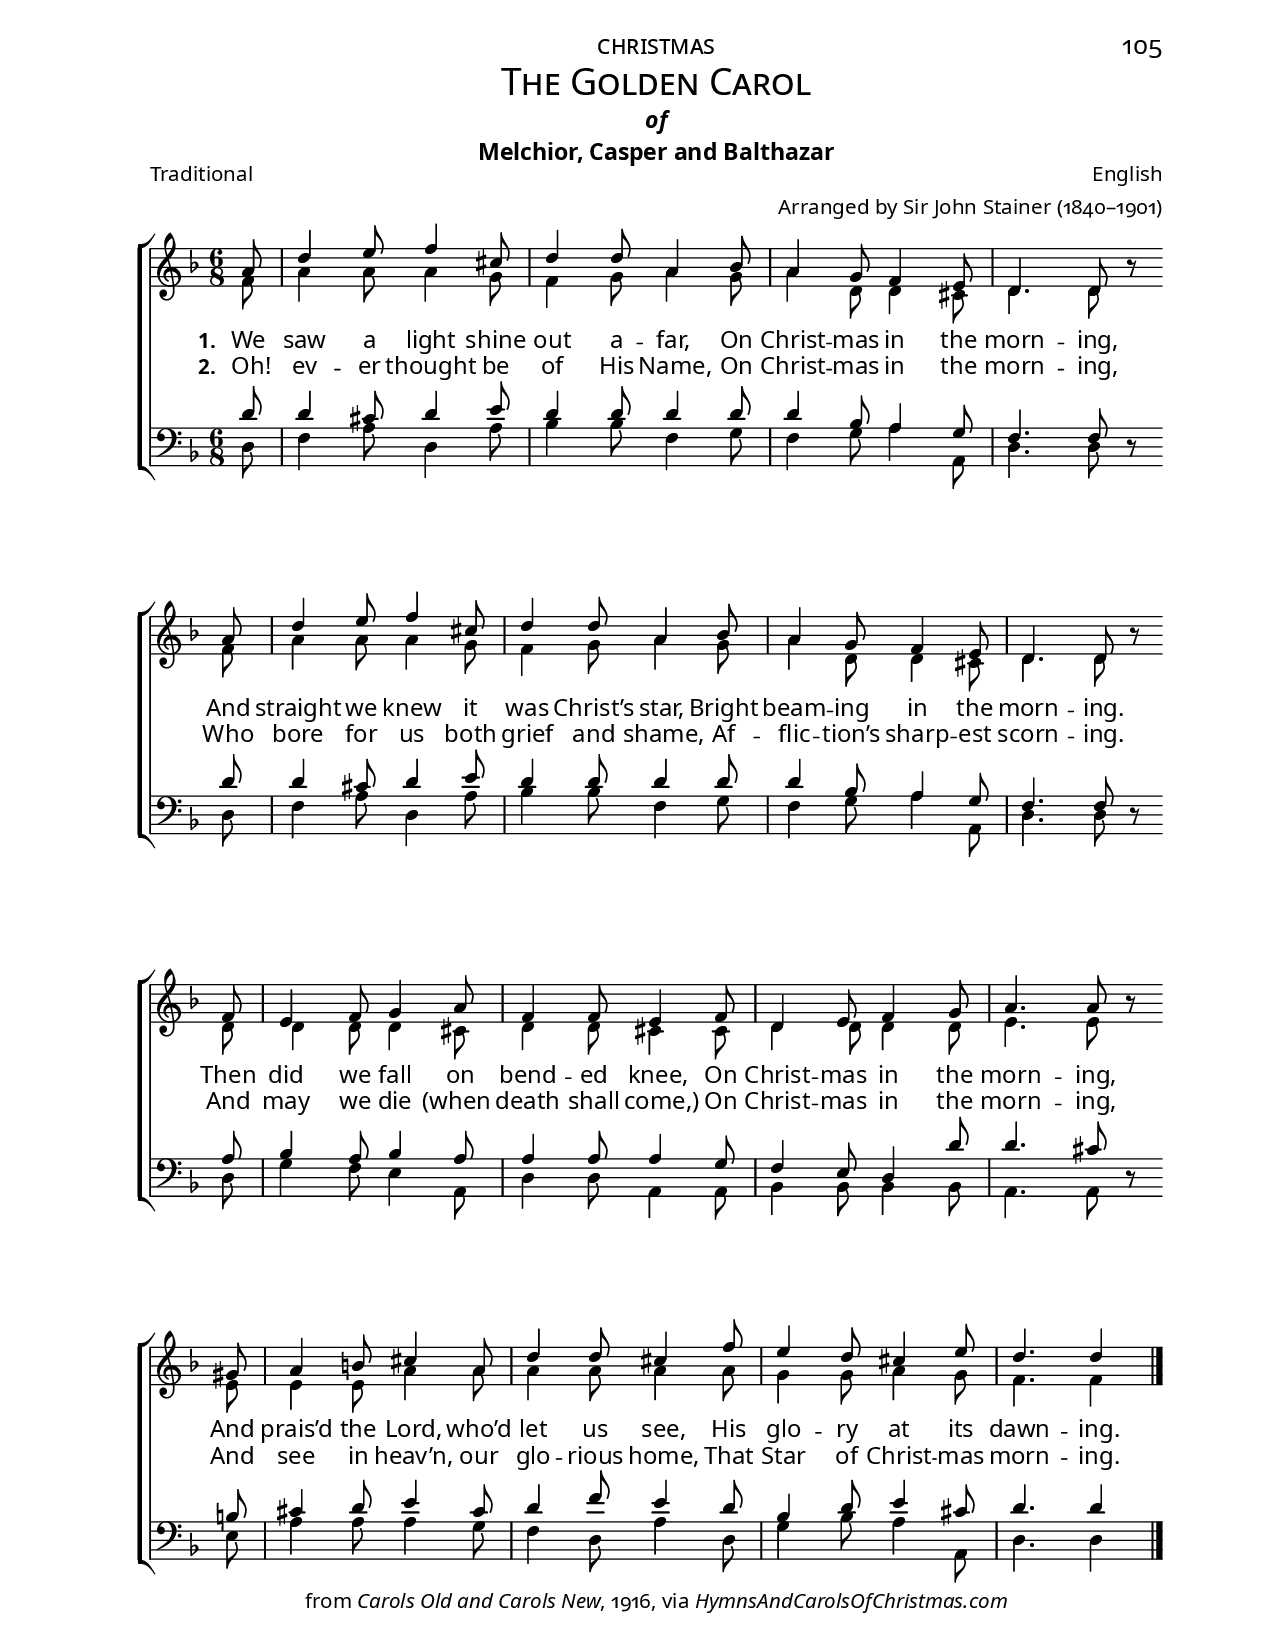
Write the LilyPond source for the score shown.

\version "2.14.2"
\include "util.ly"
\header {
  title = \markup{\override #'(font-name . "Garamond Premr Pro Smbd Subh"){ \abs-fontsize #18 \smallCapsOldStyle"The Golden Carol"}}
  subtitle = \markup \center-column { \italic"of" "Melchior, Casper and Balthazar" }
  poet = \markup\oldStyleNum"Traditional"
  composer = \markup\oldStyleNum"English"
  arranger = \markup\oldStyleNum"Arranged by Sir John Stainer (1840–1901)"
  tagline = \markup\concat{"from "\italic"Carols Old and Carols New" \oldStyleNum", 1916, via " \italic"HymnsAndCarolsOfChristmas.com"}
}
\paper {
  %print-all-headers = ##t
  paper-height = 11\in
  paper-width = 8.5\in
  indent = 0\in
  %system-system-spacing = #'((basic-distance . 10) (padding . 0))
  %system-system-spacing =
  %  #'((basic-distance . 0)
  %     (minimum-distance . 0)
  %     (padding . -0.35)
  %     (stretchability . 100))
  ragged-last-bottom = ##f
  ragged-bottom = ##f
  two-sided = ##t
  inner-margin = 1\in
  outer-margin = 0.75\in
  top-margin = 0.26\in
  bottom-margin = 0.25\in
  first-page-number = #105
  print-first-page-number = ##t
  headerLine = \markup{ \smallCapsOldStyle"christmas"}
  oddHeaderMarkup = \markup\fill-line{
     \abs-fontsize #12.5
     \combine 
        \fill-line{"" \on-the-fly #print-page-number-check-first
        \oldStylePageNum""
        }
        \fill-line{\headerLine}
  }
  evenHeaderMarkup = \markup {
     \abs-fontsize #12.5
     \combine
        \on-the-fly #print-page-number-check-first
        \oldStylePageNum""
        \fill-line{\headerLine}
  }
}
#(set-global-staff-size 18) \paper{ #(define fonts (make-pango-font-tree "Garamond Premr Pro" "Garamond Premr Pro" "Garamond Premr Pro" (/ 18 20))) }
global = {
  \key f \major
  \time 6/8
  \override DynamicLineSpanner #'staff-padding = #0.0
  \override DynamicLineSpanner #'Y-extent = #'(-1 . 1)
}

sopMusic = \relative c'' {
  \partial 8 a8 |
  d4 e8 f4 cis8 |
  d4 d8 a4 bes8 |
  a4 g8 f4 e8 |
  
  d4. d8 bes'\rest \bar""\break a |
  d4 e8 f4 cis8 |
  d4 d8 a4 bes8 |
  
  a4 g8 f4 e8 |
  d4. d8 bes'\rest \bar""\break f |
  e4 f8 g4 a8 |
  
  f4 f8 e4 f8 |
  d4 e8 f4 g8 |
  a4. a8 bes\rest \bar""\break gis |
  
  a4 b8 cis4 a8 |
  d4 d8 cis4 f8 |
  e4 d8 cis4 e8 |
  \partial8*5 d4. d4 \bar "|."
}
sopWords = \lyricmode {
  
}

altoMusic = \relative c' {
  f8 |
  a4 a8 a4 g8 |
  f4 g8 a4 g8 |
  a4 d,8 d4 cis8 |
  
  d4. d8 s8 f |
  a4 a8 a4 g8 |
  f4 g8 a4 g8 |
  
  a4 d,8 d4 cis8 |
  d4. d8 s d |
  d4 d8 d4 cis8 |
  
  d4 d8 cis4 cis8 |
  d4 d8 d4 d8 |
  e4. e8 s e |
  
  e4 e8 a4 a8 |
  a4 a8 a4 a8 |
  g4 g8 a4 g8 |
  f4. f4 \bar "|."
}
altoWords = \lyricmode {
  \dropLyricsVII
  \set stanza = #"1. "
  We saw a light shine out a -- far, On Christ -- mas in the morn -- ing,
  And straight we knew it was Christ’s star, Bright beam -- ing in the morn -- ing.
  Then did we fall on bend -- ed knee, On Christ -- mas in the morn -- ing,
  And prais’d the Lord, who’d let us see, His glo -- ry at its dawn -- ing.
}
altoWordsII = \lyricmode {
  \dropLyricsVII
  \set stanza = #"2. "
  Oh! ev -- er thought be of His Name, On Christ -- mas in the morn -- ing,
  Who bore for us both grief and shame, Af -- flic -- tion’s sharp -- est scorn -- ing.
  And may we die "(when" death shall come,) On Christ -- mas in the morn -- ing,
  And see in heav’n, our glo -- rious home, That Star of Christ -- mas morn -- ing.
}
altoWordsIII = \lyricmode {
}
altoWordsIV = \lyricmode {
}
altoWordsV = \lyricmode {
}
altoWordsVI = \lyricmode {
}
tenorMusic = \relative c' {
  d8 |
  d4 cis8 d4 e8 |
  d4 d8 d4 d8 |
  d4 bes8 a4 g8 |
  
  f4. f8 s8 d' |
  d4 cis8 d4 e8 |
  d4 d8 d4 d8 |
  
  d4 bes8 a4 g8 |
  f4. f8 s a |
  bes4 a8 bes4 a8 |
  
  a4 a8 a4 g8 |
  f4 e8 d4 d'8 |
  d4. cis8 s b |
  
  cis4 d8 e4 cis8 |
  d4 f8 e4 d8 |
  bes4 d8 e4 cis8 |
  d4. d4 \bar "|."
}
tenorWords = \lyricmode {

}

bassMusic = \relative c {
  d8 |
  f4 a8 d,4 a'8 |
  bes4 bes8 f4 g8 |
  f4 g8 a4 a,8 |
  
  d4. d8 d\rest d |
  f4 a8 d,4 a'8 |
  bes4 bes8 f4 g8 |
  
  f4 g8 a4 a,8 |
  d4. d8 d\rest d |
  g4 f8 e4 a,8 |
  
  d4 d8 a4 a8 |
  bes4 bes8 bes4 bes8 |
  a4. a8 d\rest e |
  
  a4 a8 a4 g8 |
  f4 d8 a'4 d,8 |
  g4 bes8 a4 a,8 |
  d4. d4 \bar "|."
}
bassWords = \lyricmode {

}

pianoRH = \relative c' {
  
}
pianoLH = \relative c' {
  
}

\score {
  <<
   \new ChoirStaff <<
    \new Staff = women <<
      \new Voice = "sopranos" { \voiceOne << \global \sopMusic >> }
      \new Voice = "altos" { \voiceTwo << \global \altoMusic >> }
    >>
    \new Lyrics \with { alignAboveContext = #"women" \override VerticalAxisGroup #'nonstaff-relatedstaff-spacing = #'((basic-distance . 1))} \lyricsto "sopranos" \sopWords
     \new Lyrics = "altosVI"  \with { alignBelowContext = #"women" \override VerticalAxisGroup #'nonstaff-relatedstaff-spacing = #'((basic-distance . 1))} \lyricsto "sopranos" \altoWordsVI
    \new Lyrics = "altosV"  \with { alignBelowContext = #"women" \override VerticalAxisGroup #'nonstaff-relatedstaff-spacing = #'((basic-distance . 1))} \lyricsto "sopranos" \altoWordsV
    \new Lyrics = "altosIV"  \with { alignBelowContext = #"women" \override VerticalAxisGroup #'nonstaff-relatedstaff-spacing = #'((basic-distance . 1))} \lyricsto "sopranos" \altoWordsIV
    \new Lyrics = "altosIII"  \with { alignBelowContext = #"women" \override VerticalAxisGroup #'nonstaff-relatedstaff-spacing = #'((basic-distance . 1))} \lyricsto "sopranos" \altoWordsIII
    \new Lyrics = "altosII"  \with { alignBelowContext = #"women" \override VerticalAxisGroup #'nonstaff-relatedstaff-spacing = #'((basic-distance . 1))} \lyricsto "sopranos" \altoWordsII
    \new Lyrics = "altos"  \with { alignBelowContext = #"women" \override VerticalAxisGroup #'nonstaff-relatedstaff-spacing = #'((basic-distance . 1))} \lyricsto "sopranos" \altoWords
   \new Staff = men <<
      \clef bass
      \new Voice = "tenors" { \voiceOne << \global \tenorMusic >> }
      \new Voice = "basses" { \voiceTwo << \global \bassMusic >> }
    >>
    \new Lyrics \with { alignAboveContext = #"men" \override VerticalAxisGroup #'nonstaff-relatedstaff-spacing = #'((basic-distance . 1)) } \lyricsto "tenors" \tenorWords
    \new Lyrics \with { alignBelowContext = #"men" \override VerticalAxisGroup #'nonstaff-relatedstaff-spacing = #'((basic-distance . 1)) } \lyricsto "basses" \bassWords
  >>
%    \new PianoStaff << \new Staff { \new Voice { \pianoRH } } \new Staff { \clef "bass" \pianoLH } >>
  >>
  \layout {
  \context {
    \Lyrics
    \override LyricText #'font-size = #1.3
  }
    \context {
      \Score
      %\override SpacingSpanner #'base-shortest-duration = #(ly:make-moment 1 8)
      %\override SpacingSpanner #'common-shortest-duration = #(ly:make-moment 1 4)
    }
    \context {
      % Remove all empty staves
      % \Staff \RemoveEmptyStaves \override VerticalAxisGroup #'remove-first = ##t
    }
    \context {
      \Lyrics
      \override LyricText #'X-offset = #center-on-word
    }
  }
}

